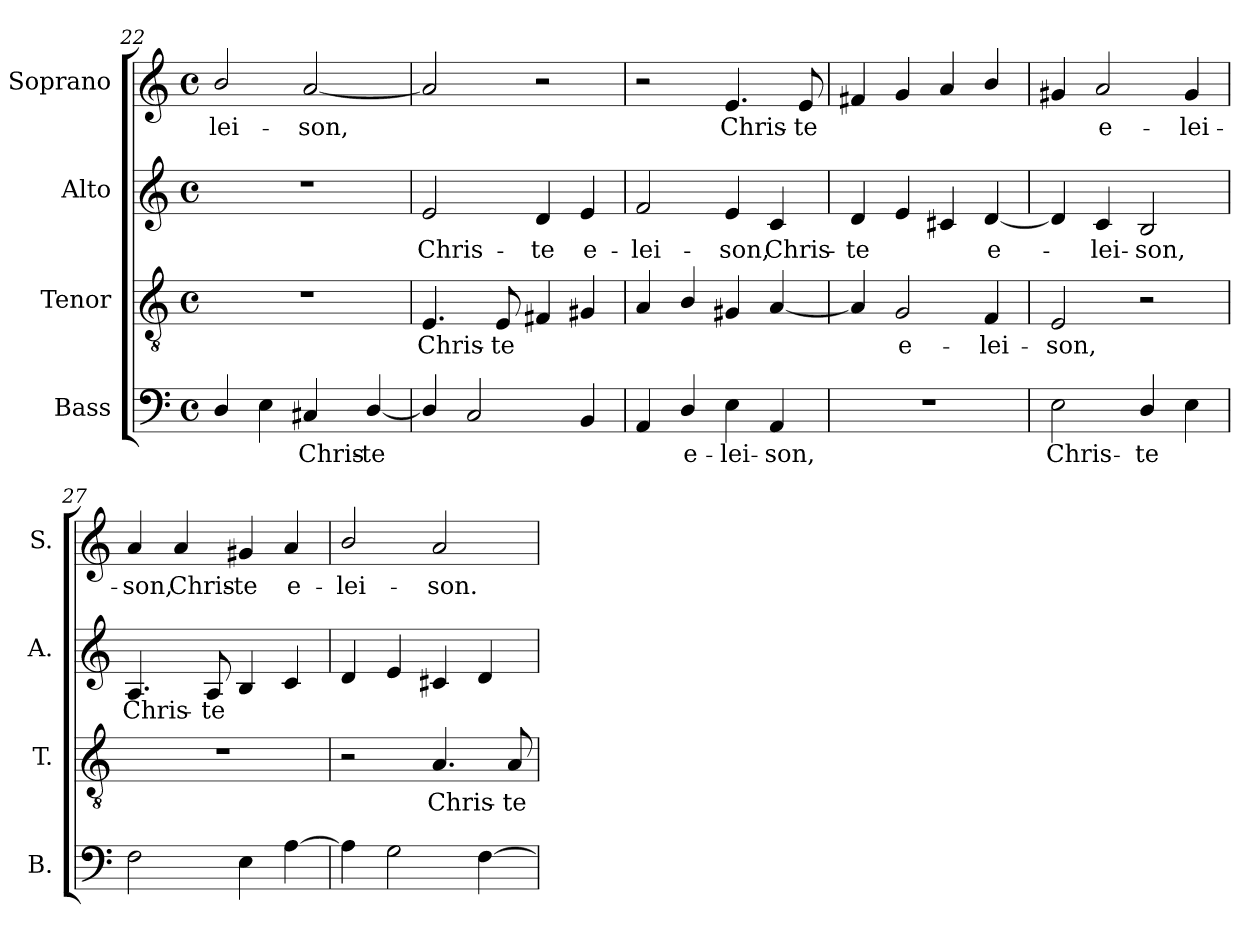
**kern	**text	**kern	**text	**kern	**text	**kern	**text
*part4	*part4	*part3	*part3	*part2	*part2	*part1	*part1
*staff4	*staff4	*staff3	*staff3	*staff2	*staff2	*staff1	*staff1
*I"Bass	*	*I"Tenor	*	*I"Alto	*	*I"Soprano	*
*I'B.	*	*I'T.	*	*I'A.	*	*I'S.	*
*clefF4	*	*clefGv2	*	*clefG2	*	*clefG2	*
*	*	*ITrd7c12	*	*	*	*	*
*k[]	*	*k[]	*	*k[]	*	*k[]	*
*C:	*	*C:	*	*C:	*	*C:	*
*M4/4	*	*M4/4	*	*M4/4	*	*M4/4	*
*met(c)	*	*met(c)	*	*met(c)	*	*met(c)	*
=22	=22	=22	=22	=22	=22	=22	=22
!	!	!	!	!	!	!	!LO:LY:b:color=#000000
4Di/	.	1r	.	1r	.	2bi/	-lei-
4Ei\	.	.	.	.	.	.	.
!	!LO:LY:b:color=#000000	!	!	!	!	!	!
!	!	!	!	!	!	!	!LO:LY:b:color=#000000
4C#Xi/	Chris-	.	.	.	.	[2ai/	-son,
!	!LO:LY:b:color=#000000	!	!	!	!	!	!
[4Di/	-te	.	.	.	.	.	.
=23	=23	=23	=23	=23	=23	=23	=23
!	!	!	!LO:LY:b:color=#000000	!	!	!	!
!	!	!	!	!	!LO:LY:b:color=#000000	!	!
4Di/]	.	4.EEi/	Chris-	2ei/	Chris-	2ai/]	.
2Ci/	.	.	.	.	.	.	.
!	!	!	!LO:LY:b:color=#000000	!	!	!	!
.	.	8EEi/	-te	.	.	.	.
!	!	!	!	!	!LO:LY:b:color=#000000	!	!
.	.	4FF#Xi/	.	4di/	-te	2r	.
!	!	!	!	!	!LO:LY:b:color=#000000	!	!
4BBi/	.	4GG#Xi/	.	4ei/	e-	.	.
=24	=24	=24	=24	=24	=24	=24	=24
!	!	!	!	!	!LO:LY:b:color=#000000	!	!
4AAi/	.	4AAi/	.	2fi/	-lei-	2r	.
!	!LO:LY:b:color=#000000	!	!	!	!	!	!
4Di/	e-	4BBi/	.	.	.	.	.
!	!LO:LY:b:color=#000000	!	!	!	!	!	!
!	!	!	!	!	!LO:LY:b:color=#000000	!	!
!	!	!	!	!	!	!	!LO:LY:b:color=#000000
4Ei\	-lei-	4GG#Xi/	.	4ei/	-son,	4.ei/	Chris-
!	!LO:LY:b:color=#000000	!	!	!	!	!	!
!	!	!	!	!	!LO:LY:b:color=#000000	!	!
4AAi/	-son,	[4AAi/	.	4ci/	Chris-	.	.
!	!	!	!	!	!	!	!LO:LY:b:color=#000000
.	.	.	.	.	.	8ei/	-te
=25	=25	=25	=25	=25	=25	=25	=25
!	!	!	!	!	!LO:LY:b:color=#000000	!	!
1r	.	4AAi/]	.	4di/	-te	4f#Xi/	.
!	!	!	!LO:LY:b:color=#000000	!	!	!	!
.	.	2GGi/	e-	4ei/	.	4gi/	.
.	.	.	.	4c#Xi/	.	4ai/	.
!	!	!	!LO:LY:b:color=#000000	!	!	!	!
!	!	!	!	!	!LO:LY:b:color=#000000	!	!
.	.	4FFi/	-lei-	[4di/	e-	4bi/	.
=26	=26	=26	=26	=26	=26	=26	=26
!	!LO:LY:b:color=#000000	!	!	!	!	!	!
!	!	!	!LO:LY:b:color=#000000	!	!	!	!
2Ei\	Chris-	2EEi/	-son,	4di/]	.	4g#Xi/	.
!	!	!	!	!	!LO:LY:b:color=#000000	!	!
!	!	!	!	!	!	!	!LO:LY:b:color=#000000
.	.	.	.	4ci/	-lei-	2ai/	e-
!	!LO:LY:b:color=#000000	!	!	!	!	!	!
!	!	!	!	!	!LO:LY:b:color=#000000	!	!
4Di/	-te	2r	.	2Bi/	-son,	.	.
!	!	!	!	!	!	!	!LO:LY:b:color=#000000
4Ei\	.	.	.	.	.	4g#i/	-lei-
=27	=27	=27	=27	=27	=27	=27	=27
!	!	!	!	!	!LO:LY:b:color=#000000	!	!
!	!	!	!	!	!	!	!LO:LY:b:color=#000000
2Fi\	.	1r	.	4.Ai/	Chris-	4ai/	-son,
!	!	!	!	!	!	!	!LO:LY:b:color=#000000
.	.	.	.	.	.	4ai/	Chris-
!	!	!	!	!	!LO:LY:b:color=#000000	!	!
.	.	.	.	8Ai/	-te	.	.
!	!	!	!	!	!	!	!LO:LY:b:color=#000000
4Ei\	.	.	.	4Bi/	.	4g#Xi/	-te
!	!	!	!	!	!	!	!LO:LY:b:color=#000000
[4Ai\	.	.	.	4ci/	.	4ai/	e-
!!LO:LB:g=z
=28	=28	=28	=28	=28	=28	=28	=28
!	!	!	!	!	!	!	!LO:LY:b:color=#000000
4Ai\]	.	2r	.	4di/	.	2bi/	-lei-
2Gi\	.	.	.	4ei/	.	.	.
!	!	!	!LO:LY:b:color=#000000	!	!	!	!
!	!	!	!	!	!	!	!LO:LY:b:color=#000000
.	.	4.AAi/	Chris-	4c#Xi/	.	2ai/	-son.
[4Fi\	.	.	.	4di/	.	.	.
!	!	!	!LO:LY:b:color=#000000	!	!	!	!
.	.	8AAi/	-te	.	.	.	.
=	=	=	=	=	=	=	=
*-	*-	*-	*-	*-	*-	*-	*-
